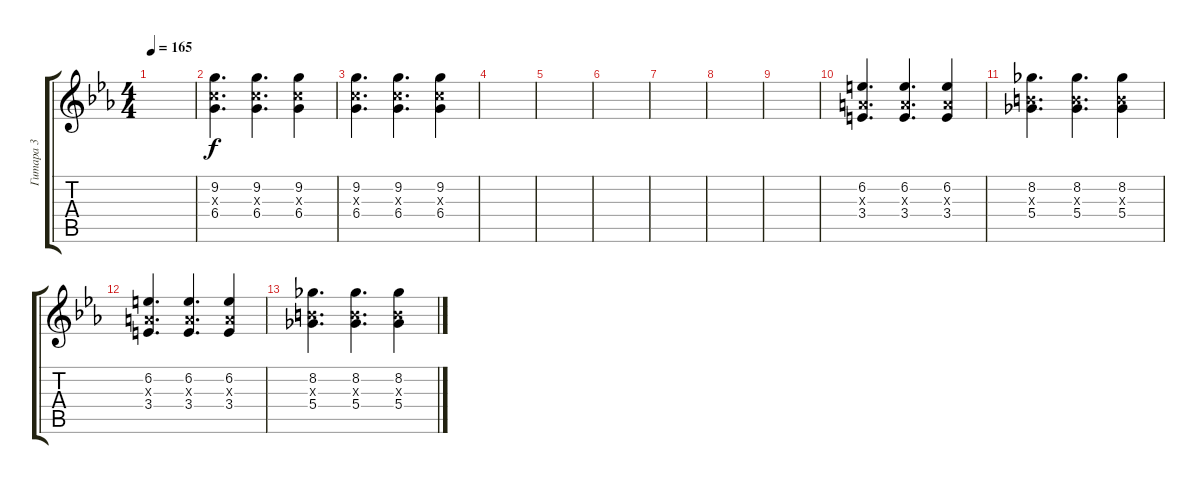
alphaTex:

\track ("Гитара 3" "Гитара 3") {instrument distortionguitar}
\staff {score tabs}
\tuning (Eb4 Bb3 Gb3 Db3 Ab2 Db2) {hide}
\ts (4 4)
\tempo 165
\clef g2
\ks cminor
|
(9.2 6.3{x} 6.4).4{d} (9.2 6.3{x} 6.4).4{d} (9.2 6.3{x} 6.4).4 |
(9.2 6.3{x} 6.4).4{d} (9.2 6.3{x} 6.4).4{d} (9.2 6.3{x} 6.4).4 |
|
|
|
|
|
|
(6.2 3.3{x} 3.4).4{d} (6.2 3.3{x} 3.4).4{d} (6.2 3.3{x} 3.4).4 |
(8.2 5.3{x} 5.4).4{d} (8.2 5.3{x} 5.4).4{d} (8.2 5.3{x} 5.4).4 |
(6.2 3.3{x} 3.4).4{d} (6.2 3.3{x} 3.4).4{d} (6.2 3.3{x} 3.4).4 |
(8.2 5.3{x} 5.4).4{d} (8.2 5.3{x} 5.4).4{d} (8.2 5.3{x} 5.4).4
